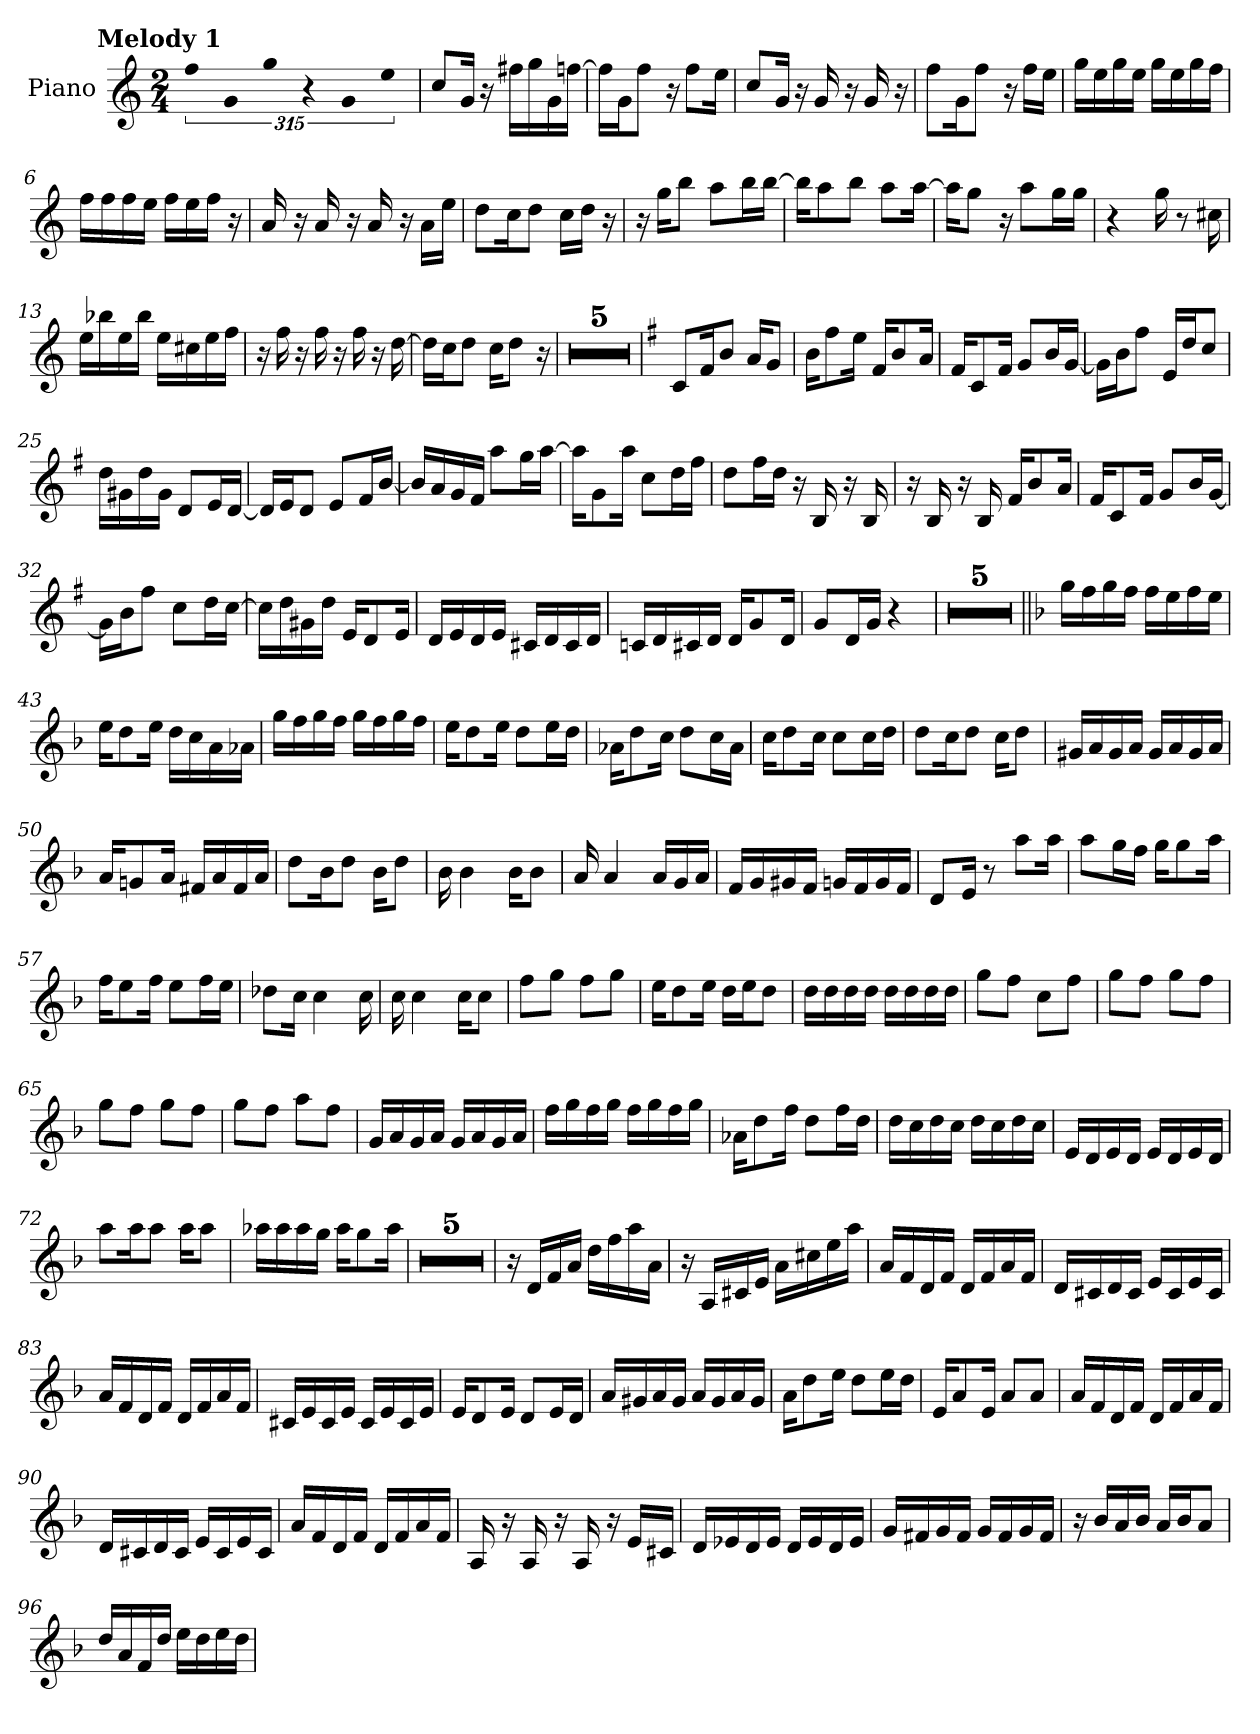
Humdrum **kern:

**kern
*part1
*staff1
*I"Piano
*I'Pno
*clefG2
*k[]
*M2/4
*MM60
!!LO:REH:place=s1:b:enc=none:fs=14:t=Melody 1
=
!LO:N:vis=8
20160ff\
!LO:N:vis=16
40320g/
!LO:N:vis=8
20160gg\
!LO:N:vis=16
40320r
!LO:N:vis=16
40320g/
!LO:N:vis=16
40320ee\
=1
8cc/L
16g/Jk
16r
16ff#X\LL
16gg\
16g\
[16ffn\JJ
=2
16ff\LL]
16g\J
8ff\J
16r
8ff\L
16ee\Jk
=3
8cc/L
16g/Jk
16r
16g/
16r
16g/
16r
=4
8ff\L
16g\K
8ff\J
16r
16ff\LL
16ee\JJ
!!LO:LB:g=z
=5
16gg\LL
16ee\
16gg\
16ee\JJ
16gg\LL
16ee\
16gg\
16ff\JJ
=6
16ff\LL
16ff\
16ff\
16ee\JJ
16ff\LL
16ee\
16ff\JJ
16r
=7
16a/
16r
16a/
16r
16a/
16r
16a\LL
16ee\JJ
=8
8dd\L
16cc\K
8dd\J
16cc\LL
16dd\JJ
16r
=9
16r
16gg\KL
8bb\J
8aa\L
16bb\L
[16bb\JJ
!!LO:LB:g=z
=10
16bb\KL]
8aa\
8bb\J
8aa\L
[16aa\Jk
=11
16aa\KL]
8gg\J
16r
8aa\L
16gg\L
16gg\JJ
=12
4r
16gg\
8r
16cc#X\
=13
16ee\LL
16bb-X\
16ee\
16bb-\JJ
16ee\LL
16cc#X\
16ee\
16ff\JJ
=14
16r
16ff\
16r
16ff\
16r
16ff\
16r
[16dd\
=15
16dd\LL]
16cc\J
8dd\J
16cc\KL
8dd\J
16r
!!LO:LB:g=z
=16
2r
=17
2r
=18
2r
=19
2r
=20
2r
=21
!!LO:REH:place=s1:b:enc=none:fs=14:t=Melody 2
*k[f#]
*G:
*MM60
8c/L
16f#/K
8b/J
16a/KL
8g/J
=22
16b\KL
8ff#\
16ee\Jk
16f#/KL
8b/
16a/Jk
=23
16f#/KL
8c/
16f#/Jk
8g/L
16b/L
[16g/JJ
!!LO:LB:g=z
=24
16g\LL]
16b\J
8ff#\J
16e/LL
16dd/J
8cc/J
=25
16dd\LL
16g#X\
16dd\
16g#\JJ
8d/L
16e/L
[16d/JJ
=26
16d/LL]
16e/J
8d/J
8e/L
16f#/L
[16b/JJ
=27
16b/LL]
16a/
16g/
16f#/JJ
8aa\L
16gg\L
[16aa\JJ
=28
16aa\KL]
8g\
16aa\Jk
8cc\L
16dd\L
16ff#\JJ
!!LO:LB:g=z
=29
8dd\L
16ff#\L
16dd\JJ
16r
16B/
16r
16B/
=30
16r
16B/
16r
16B/
16f#/KL
8b/
16a/Jk
=31
16f#/KL
8c/
16f#/Jk
8g/L
16b/L
[16g/JJ
=32
16g\LL]
16b\J
8ff#\J
8cc\L
16dd\L
[16cc\JJ
=33
16cc\LL]
16dd\
16g#X\
16dd\JJ
16e/KL
8d/
16e/Jk
!!LO:LB:g=z
=34
16d/LL
16e/
16d/
16e/JJ
16c#X/LL
16d/
16c#/
16d/JJ
=35
16cn/LL
16d/
16c#X/
16d/JJ
16d/KL
8g/
16d/Jk
=36
8g/L
16d/L
16g/JJ
4r
=37
2r
=38
2r
=39
2r
=40
2r
=41
2r
!!LO:LB:g=z
=42||
!!LO:REH:place=s1:b:enc=none:fs=14:t=Melody 3
*k[b-]
*F:
*MM60
16gg\LL
16ff\
16gg\
16ff\JJ
16ff\LL
16ee\
16ff\
16ee\JJ
=43
16ee\KL
8dd\
16ee\Jk
16dd\LL
16cc\
16a\
16a-X\JJ
=44
16gg\LL
16ff\
16gg\
16ff\JJ
16gg\LL
16ff\
16gg\
16ff\JJ
=45
16ee\KL
8dd\
16ee\Jk
8dd\L
16ee\L
16dd\JJ
=46
16a-X\KL
8dd\
16cc\Jk
8dd\L
16cc\L
16a-\JJ
!!LO:LB:g=z
=47
16cc\KL
8dd\
16cc\Jk
8cc\L
16cc\L
16dd\JJ
=48
8dd\L
16cc\K
8dd\J
16cc\KL
8dd\J
=49
16g#X/LL
16a/
16g#/
16a/JJ
16g#/LL
16a/
16g#/
16a/JJ
=50
16a/KL
8gn/
16a/Jk
16f#X/LL
16a/
16f#/
16a/JJ
=51
8dd\L
16b-\K
8dd\J
16b-\KL
8dd\J
=52
16b-\
4b-\
16b-\KL
8b-\J
!!LO:LB:g=z
=53
16a/
4a/
16a/LL
16g/
16a/JJ
=54
16f/LL
16g/
16g#X/
16f/JJ
16gn/LL
16f/
16g/
16f/JJ
=55
8d/L
16e/Jk
8r
8aa\L
16aa\Jk
=56
8aa\L
16gg\L
16ff\JJ
16gg\KL
8gg\
16aa\Jk
=57
16ff\KL
8ee\
16ff\Jk
8ee\L
16ff\L
16ee\JJ
=58
8dd-X\L
16cc\Jk
4cc\
16cc\
!!LO:PB:g=z
=59
16cc\
4cc\
16cc\KL
8cc\J
=60
8ff\L
8gg\J
8ff\L
8gg\J
=61
16ee\KL
8dd\
16ee\Jk
16dd\LL
16ee\J
8dd\J
=62
16dd\LL
16dd\
16dd\
16dd\JJ
16dd\LL
16dd\
16dd\
16dd\JJ
=63
8gg\L
8ff\J
8cc\L
8ff\J
=64
8gg\L
8ff\J
8gg\L
8ff\J
=65
8gg\L
8ff\J
8gg\L
8ff\J
!!LO:LB:g=z
=66
8gg\L
8ff\J
8aa\L
8ff\J
=67
16g/LL
16a/
16g/
16a/JJ
16g/LL
16a/
16g/
16a/JJ
=68
16ff\LL
16gg\
16ff\
16gg\JJ
16ff\LL
16gg\
16ff\
16gg\JJ
=69
16a-X\KL
8dd\
16ff\Jk
8dd\L
16ff\L
16dd\JJ
=70
16dd\LL
16cc\
16dd\
16cc\JJ
16dd\LL
16cc\
16dd\
16cc\JJ
!!LO:LB:g=z
=71
16e/LL
16d/
16e/
16d/JJ
16e/LL
16d/
16e/
16d/JJ
=72
8aa\L
16aa\K
8aa\J
16aa\KL
8aa\J
=73
16aa-X\LL
16aa-\
16aa-\
16gg\JJ
16aa-\KL
8gg\
16aa-\Jk
=74
2r
=75
2r
=76
2r
=77
2r
=78
2r
!!LO:LB:g=z
=79
!!LO:REH:place=s1:b:enc=none:fs=14:t=Melody 4
*MM60
16r
16d/LL
16f/
16a/JJ
16dd\LL
16ff\
16aa\
16a\JJ
=80
16r
16A/LL
16c#X/
16e/JJ
16a\LL
16cc#X\
16ee\
16aa\JJ
=81
16a/LL
16f/
16d/
16f/JJ
16d/LL
16f/
16a/
16f/JJ
=82
16d/LL
16c#X/
16d/
16c#/JJ
16e/LL
16c#/
16e/
16c#/JJ
=83
16a/LL
16f/
16d/
16f/JJ
16d/LL
16f/
16a/
16f/JJ
!!LO:LB:g=z
=84
16c#X/LL
16e/
16c#/
16e/JJ
16c#/LL
16e/
16c#/
16e/JJ
=85
16e/KL
8d/
16e/Jk
8d/L
16e/L
16d/JJ
=86
16a/LL
16g#X/
16a/
16g#/JJ
16a/LL
16g#/
16a/
16g#/JJ
=87
16a\KL
8dd\
16ee\Jk
8dd\L
16ee\L
16dd\JJ
=88
16e/KL
8a/
16e/Jk
8a/L
8a/J
!!LO:LB:g=z
=89
16a/LL
16f/
16d/
16f/JJ
16d/LL
16f/
16a/
16f/JJ
=90
16d/LL
16c#X/
16d/
16c#/JJ
16e/LL
16c#/
16e/
16c#/JJ
=91
16a/LL
16f/
16d/
16f/JJ
16d/LL
16f/
16a/
16f/JJ
=92
16A/
16r
16A/
16r
16A/
16r
16e/LL
16c#X/JJ
=93
16d/LL
16e-X/
16d/
16e-/JJ
16d/LL
16e-/
16d/
16e-/JJ
!!LO:LB:g=z
=94
16g/LL
16f#X/
16g/
16f#/JJ
16g/LL
16f#/
16g/
16f#/JJ
=95
16r
16b-/LL
16a/
16b-/JJ
16a/LL
16b-/J
8a/J
=96
16dd/LL
16a/
16f/
16dd/JJ
16ee\LL
16dd\
16ee\
16dd\JJ
=
*-
